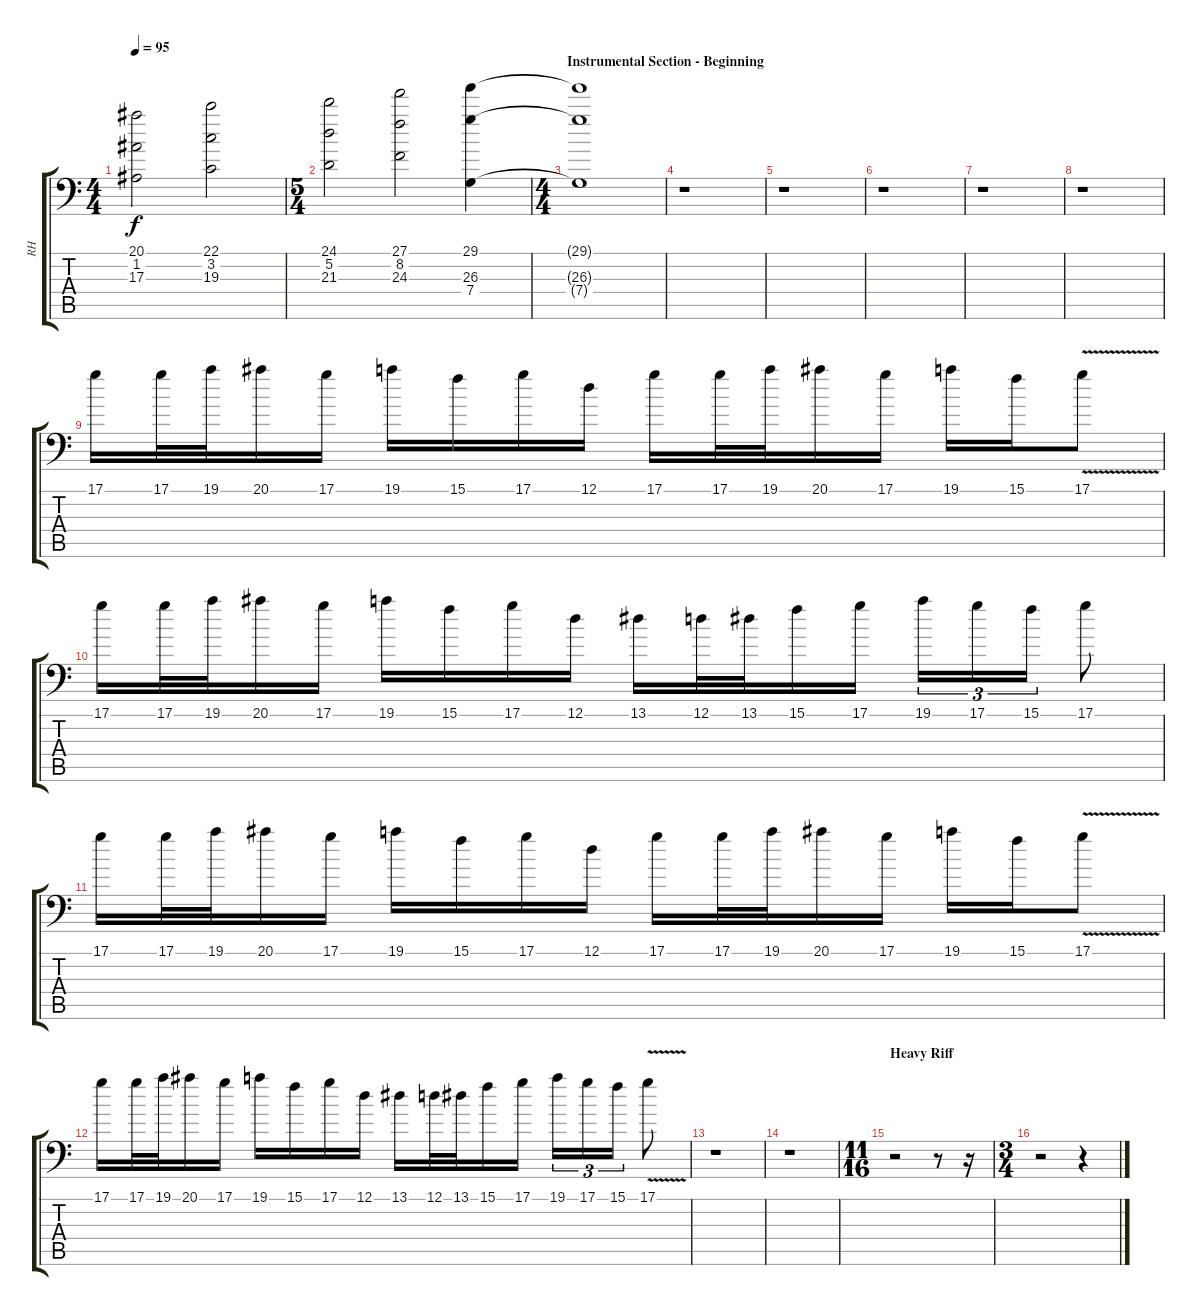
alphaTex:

\track ("RH" "RH") {instrument stringensemble1}
\staff {score tabs}
\tuning (D4 A3 F3 C3 G2 Bb1) {hide}
\ts (4 4)
\tempo 95
\clef f4
\ks c
(20.1 1.2 17.3).2{dy f} (22.1 3.2 19.3).2 |
\ts (5 4)
(24.1 5.2 21.3).2 (27.1 8.2 24.3).2 (29.1 26.3 7.4).4 |
\ts (4 4)
\section ("" "Instrumental Section - Beginning")
(29.1{t} 26.3{t} 7.4{t}).1{volume 0} |
r.1 |
r.1 |
r.1 |
r.1 |
r.1 |
17.1.16{volume 10 instrument fx5brightness} 17.1.32 19.1.32 20.1.16 17.1.16 19.1.16 15.1.16 17.1.16 12.1.16 17.1.16 17.1.32 19.1.32 20.1.16 17.1.16 19.1.16 15.1.16 17.1{v}.8 |
17.1.16 17.1.32 19.1.32 20.1.16 17.1.16 19.1.16 15.1.16 17.1.16 12.1.16 13.1.16 12.1.32 13.1.32 15.1.16 17.1.16 19.1.16{tu (3 2)} 17.1.16{tu (3 2)} 15.1.16{tu (3 2)} 17.1.8 |
17.1.16 17.1.32 19.1.32 20.1.16 17.1.16 19.1.16 15.1.16 17.1.16 12.1.16 17.1.16 17.1.32 19.1.32 20.1.16 17.1.16 19.1.16 15.1.16 17.1{v}.8 |
17.1.16 17.1.32 19.1.32 20.1.16 17.1.16 19.1.16 15.1.16 17.1.16 12.1.16 13.1.16 12.1.32 13.1.32 15.1.16 17.1.16 19.1.16{tu (3 2)} 17.1.16{tu (3 2)} 15.1.16{tu (3 2)} 17.1{v}.8 |
r.1 |
r.1 |
\ts (11 16)
\section ("" "Heavy Riff")
r.2 r.8 r.16 |
\ts (3 4)
r.2 r.4
